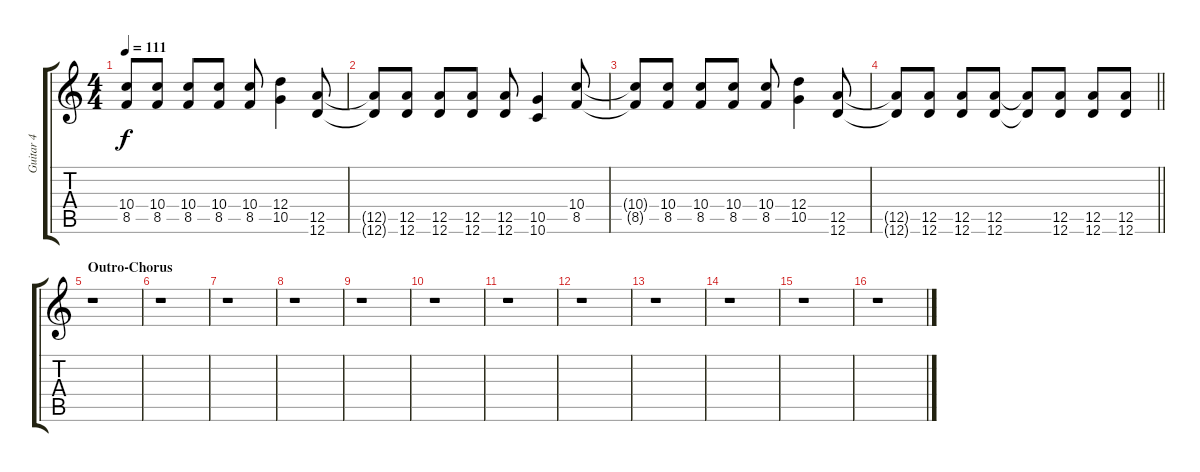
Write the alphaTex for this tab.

\track ("Guitar 4" "Guitar 4") {instrument overdrivenguitar}
\staff {score tabs}
\tuning (E4 B3 G3 D3 A2 D2) {hide}
\ts (4 4)
\tempo 111
\clef g2
\ks c
(10.4{t} 8.5{t}).8{dy f} (10.4 8.5).8 (10.4 8.5).8 (10.4 8.5).8 (10.4 8.5).8 (12.4 10.5).4 (12.5 12.6).8 |
(12.5{t} 12.6{t}).8 (12.5 12.6).8 (12.5 12.6).8 (12.5 12.6).8 (12.5 12.6).8 (10.5 10.6).4 (10.4 8.5).8 |
(10.4{t} 8.5{t}).8 (10.4 8.5).8 (10.4 8.5).8 (10.4 8.5).8 (10.4 8.5).8 (12.4 10.5).4 (12.5 12.6).8 |
\barLineRight lightlight
(12.5{t} 12.6{t}).8 (12.5 12.6).8 (12.5 12.6).8 (12.5 12.6).8 (12.5{t} 12.6{t}).8 (12.5 12.6).8 (12.5 12.6).8 (12.5 12.6).8 |
\section ("" "Outro-Chorus")
r.1 |
r.1 |
r.1 |
r.1 |
r.1 |
r.1 |
r.1 |
r.1 |
r.1 |
r.1 |
r.1 |
r.1
